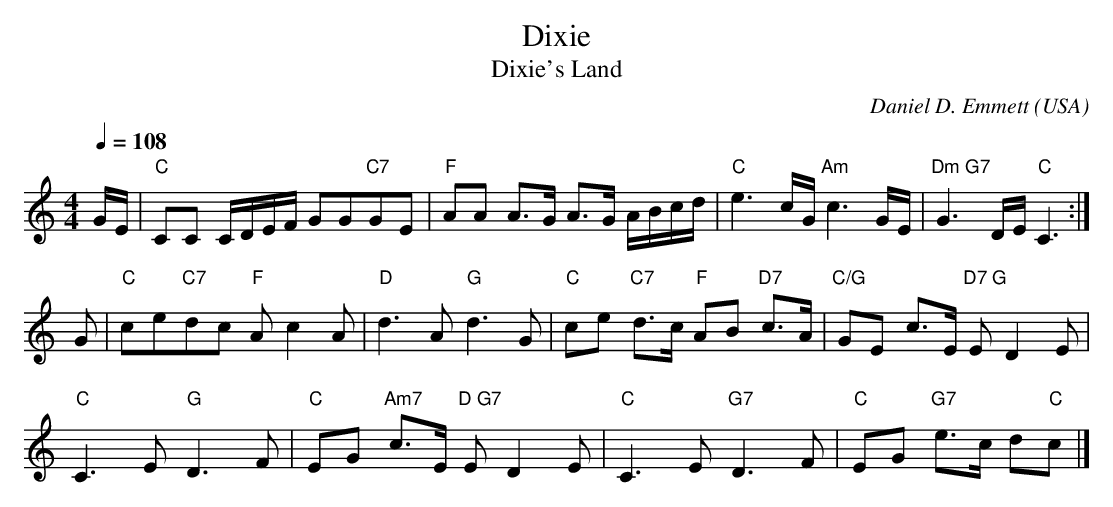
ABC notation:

X:1
T:Dixie
T:Dixie's Land
C:Daniel D. Emmett
O:USA
M:4/4
L:1/8
Q:1/4=108
K:C
G/E/|"C"CC C/D/E/F/ GG"C7"GE|"F"AA A>G A>G A/B/c/d/|\
"C"e3c/G/ "Am"c3 G/E/|"Dm G7"G3D/E/ "C"C3:|
G|"C"ce"C7"dc "F"Ac2A|"D"d3A "G"d3G|\
"C"ce "C7"d>c "F"AB "D7"c>A|"C/G"GE c>E "D7 G"ED2E|
"C"C3E"G"D3F|"C"EG "Am7"c>E "D G7"ED2E|\
"C"C3E "G7"D3F|"C"EG "G7"e>c d"C"c|]
